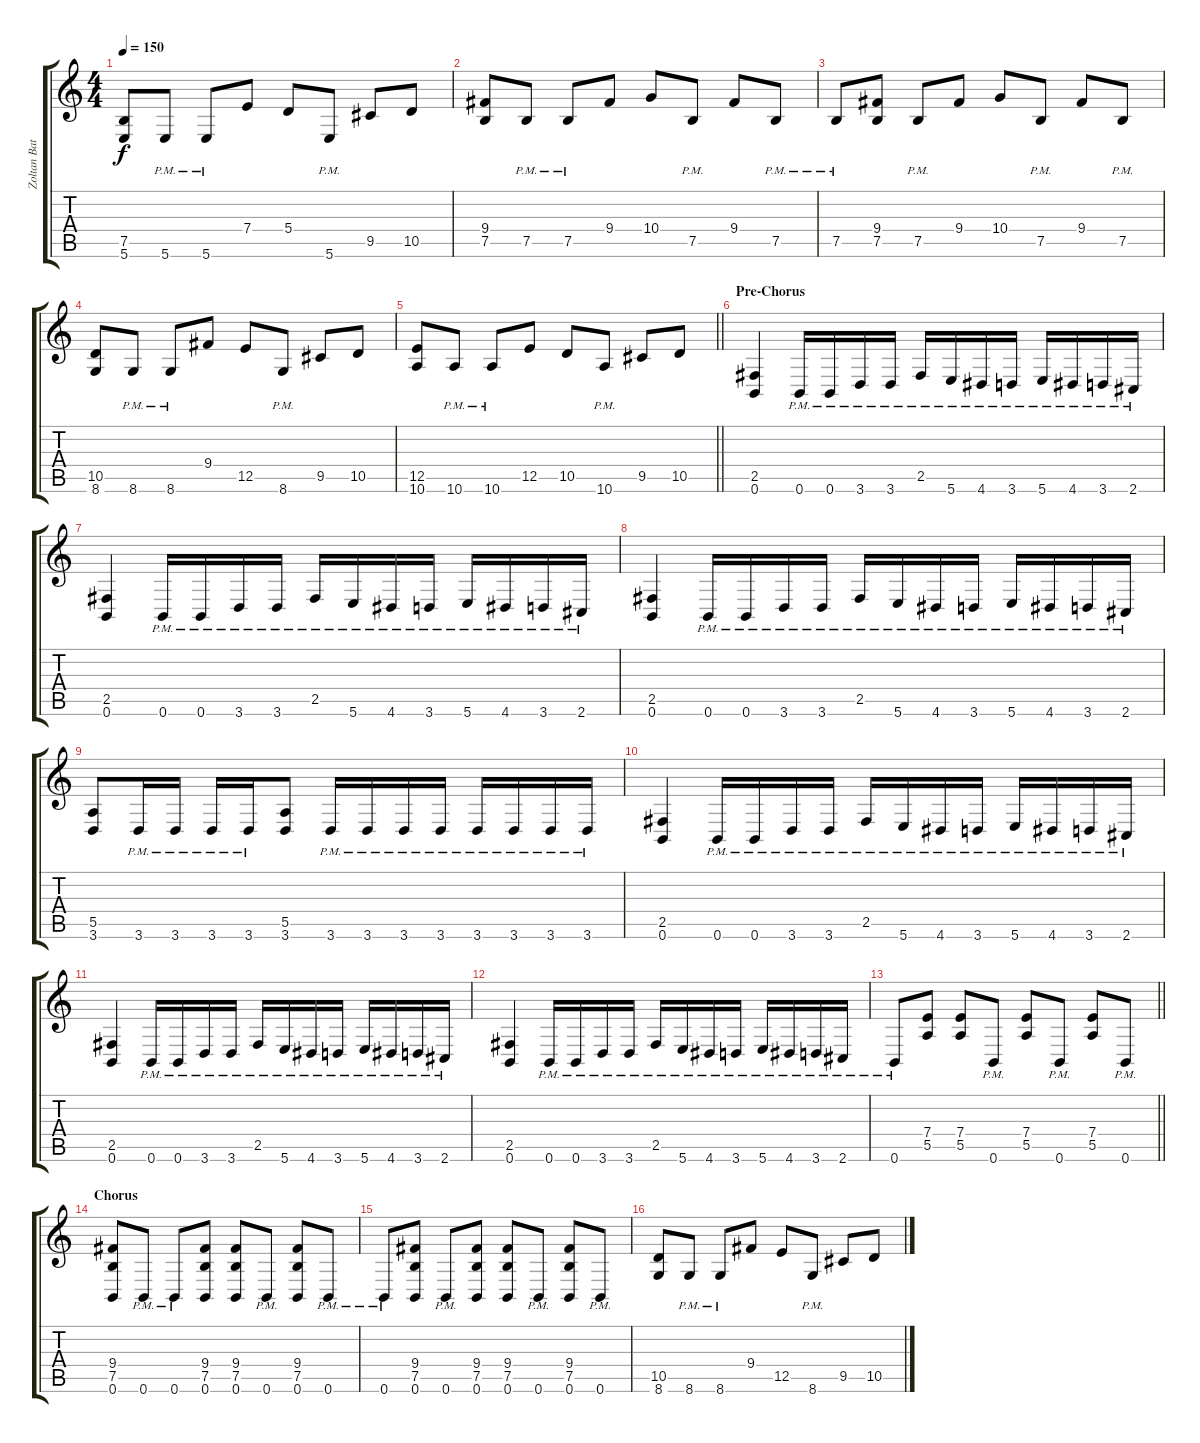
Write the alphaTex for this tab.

\track ("Zoltan Bathory" "Zoltan Bat") {instrument overdrivenguitar}
\staff {score tabs}
\tuning (B3 Gb3 D3 A2 E2 B1) {hide}
\ts (4 4)
\tempo 150
\clef g2
\ks c
(7.5 5.6).8{dy f} 5.6{pm}.8 5.6{pm}.8 7.4.8 5.4.8 5.6{pm}.8 9.5.8 10.5.8 |
(9.4 7.5).8 7.5{pm}.8 7.5{pm}.8 9.4.8 10.4.8 7.5{pm}.8 9.4.8 7.5{pm}.8 |
7.5{pm}.8 (9.4 7.5).8 7.5{pm}.8 9.4.8 10.4.8 7.5{pm}.8 9.4.8 7.5{pm}.8 |
(10.5 8.6).8 8.6{pm}.8 8.6{pm}.8 9.4.8 12.5.8 8.6{pm}.8 9.5.8 10.5.8 |
\barLineRight lightlight
(12.5 10.6).8 10.6{pm}.8 10.6{pm}.8 12.5.8 10.5.8 10.6{pm}.8 9.5.8 10.5.8 |
\section ("" "Pre-Chorus")
(2.5 0.6).4 0.6{pm}.16 0.6{pm}.16 3.6{pm}.16 3.6{pm}.16 2.5{pm}.16 5.6{pm}.16 4.6{pm}.16 3.6{pm}.16 5.6{pm}.16 4.6{pm}.16 3.6{pm}.16 2.6{pm}.16 |
(2.5 0.6).4 0.6{pm}.16 0.6{pm}.16 3.6{pm}.16 3.6{pm}.16 2.5{pm}.16 5.6{pm}.16 4.6{pm}.16 3.6{pm}.16 5.6{pm}.16 4.6{pm}.16 3.6{pm}.16 2.6{pm}.16 |
(2.5 0.6).4 0.6{pm}.16 0.6{pm}.16 3.6{pm}.16 3.6{pm}.16 2.5{pm}.16 5.6{pm}.16 4.6{pm}.16 3.6{pm}.16 5.6{pm}.16 4.6{pm}.16 3.6{pm}.16 2.6{pm}.16 |
(5.5 3.6).8 3.6{pm}.16 3.6{pm}.16 3.6{pm}.16 3.6{pm}.16 (5.5 3.6).8 3.6{pm}.16 3.6{pm}.16 3.6{pm}.16 3.6{pm}.16 3.6{pm}.16 3.6{pm}.16 3.6{pm}.16 3.6{pm}.16 |
(2.5 0.6).4 0.6{pm}.16 0.6{pm}.16 3.6{pm}.16 3.6{pm}.16 2.5{pm}.16 5.6{pm}.16 4.6{pm}.16 3.6{pm}.16 5.6{pm}.16 4.6{pm}.16 3.6{pm}.16 2.6{pm}.16 |
(2.5 0.6).4 0.6{pm}.16 0.6{pm}.16 3.6{pm}.16 3.6{pm}.16 2.5{pm}.16 5.6{pm}.16 4.6{pm}.16 3.6{pm}.16 5.6{pm}.16 4.6{pm}.16 3.6{pm}.16 2.6{pm}.16 |
(2.5 0.6).4 0.6{pm}.16 0.6{pm}.16 3.6{pm}.16 3.6{pm}.16 2.5{pm}.16 5.6{pm}.16 4.6{pm}.16 3.6{pm}.16 5.6{pm}.16 4.6{pm}.16 3.6{pm}.16 2.6{pm}.16 |
\barLineRight lightlight
0.6{pm}.8 (7.4 5.5).8 (7.4 5.5).8 0.6{pm}.8 (7.4 5.5).8 0.6{pm}.8 (7.4 5.5).8 0.6{pm}.8 |
\section ("" "Chorus")
(9.4 7.5 0.6).8 0.6{pm}.8 0.6{pm}.8 (9.4 7.5 0.6).8 (9.4 7.5 0.6).8 0.6{pm}.8 (9.4 7.5 0.6).8 0.6{pm}.8 |
0.6{pm}.8 (9.4 7.5 0.6).8 0.6{pm}.8 (9.4 7.5 0.6).8 (9.4 7.5 0.6).8 0.6{pm}.8 (9.4 7.5 0.6).8 0.6{pm}.8 |
(10.5 8.6).8 8.6{pm}.8 8.6{pm}.8 9.4.8 12.5.8 8.6{pm}.8 9.5.8 10.5.8
